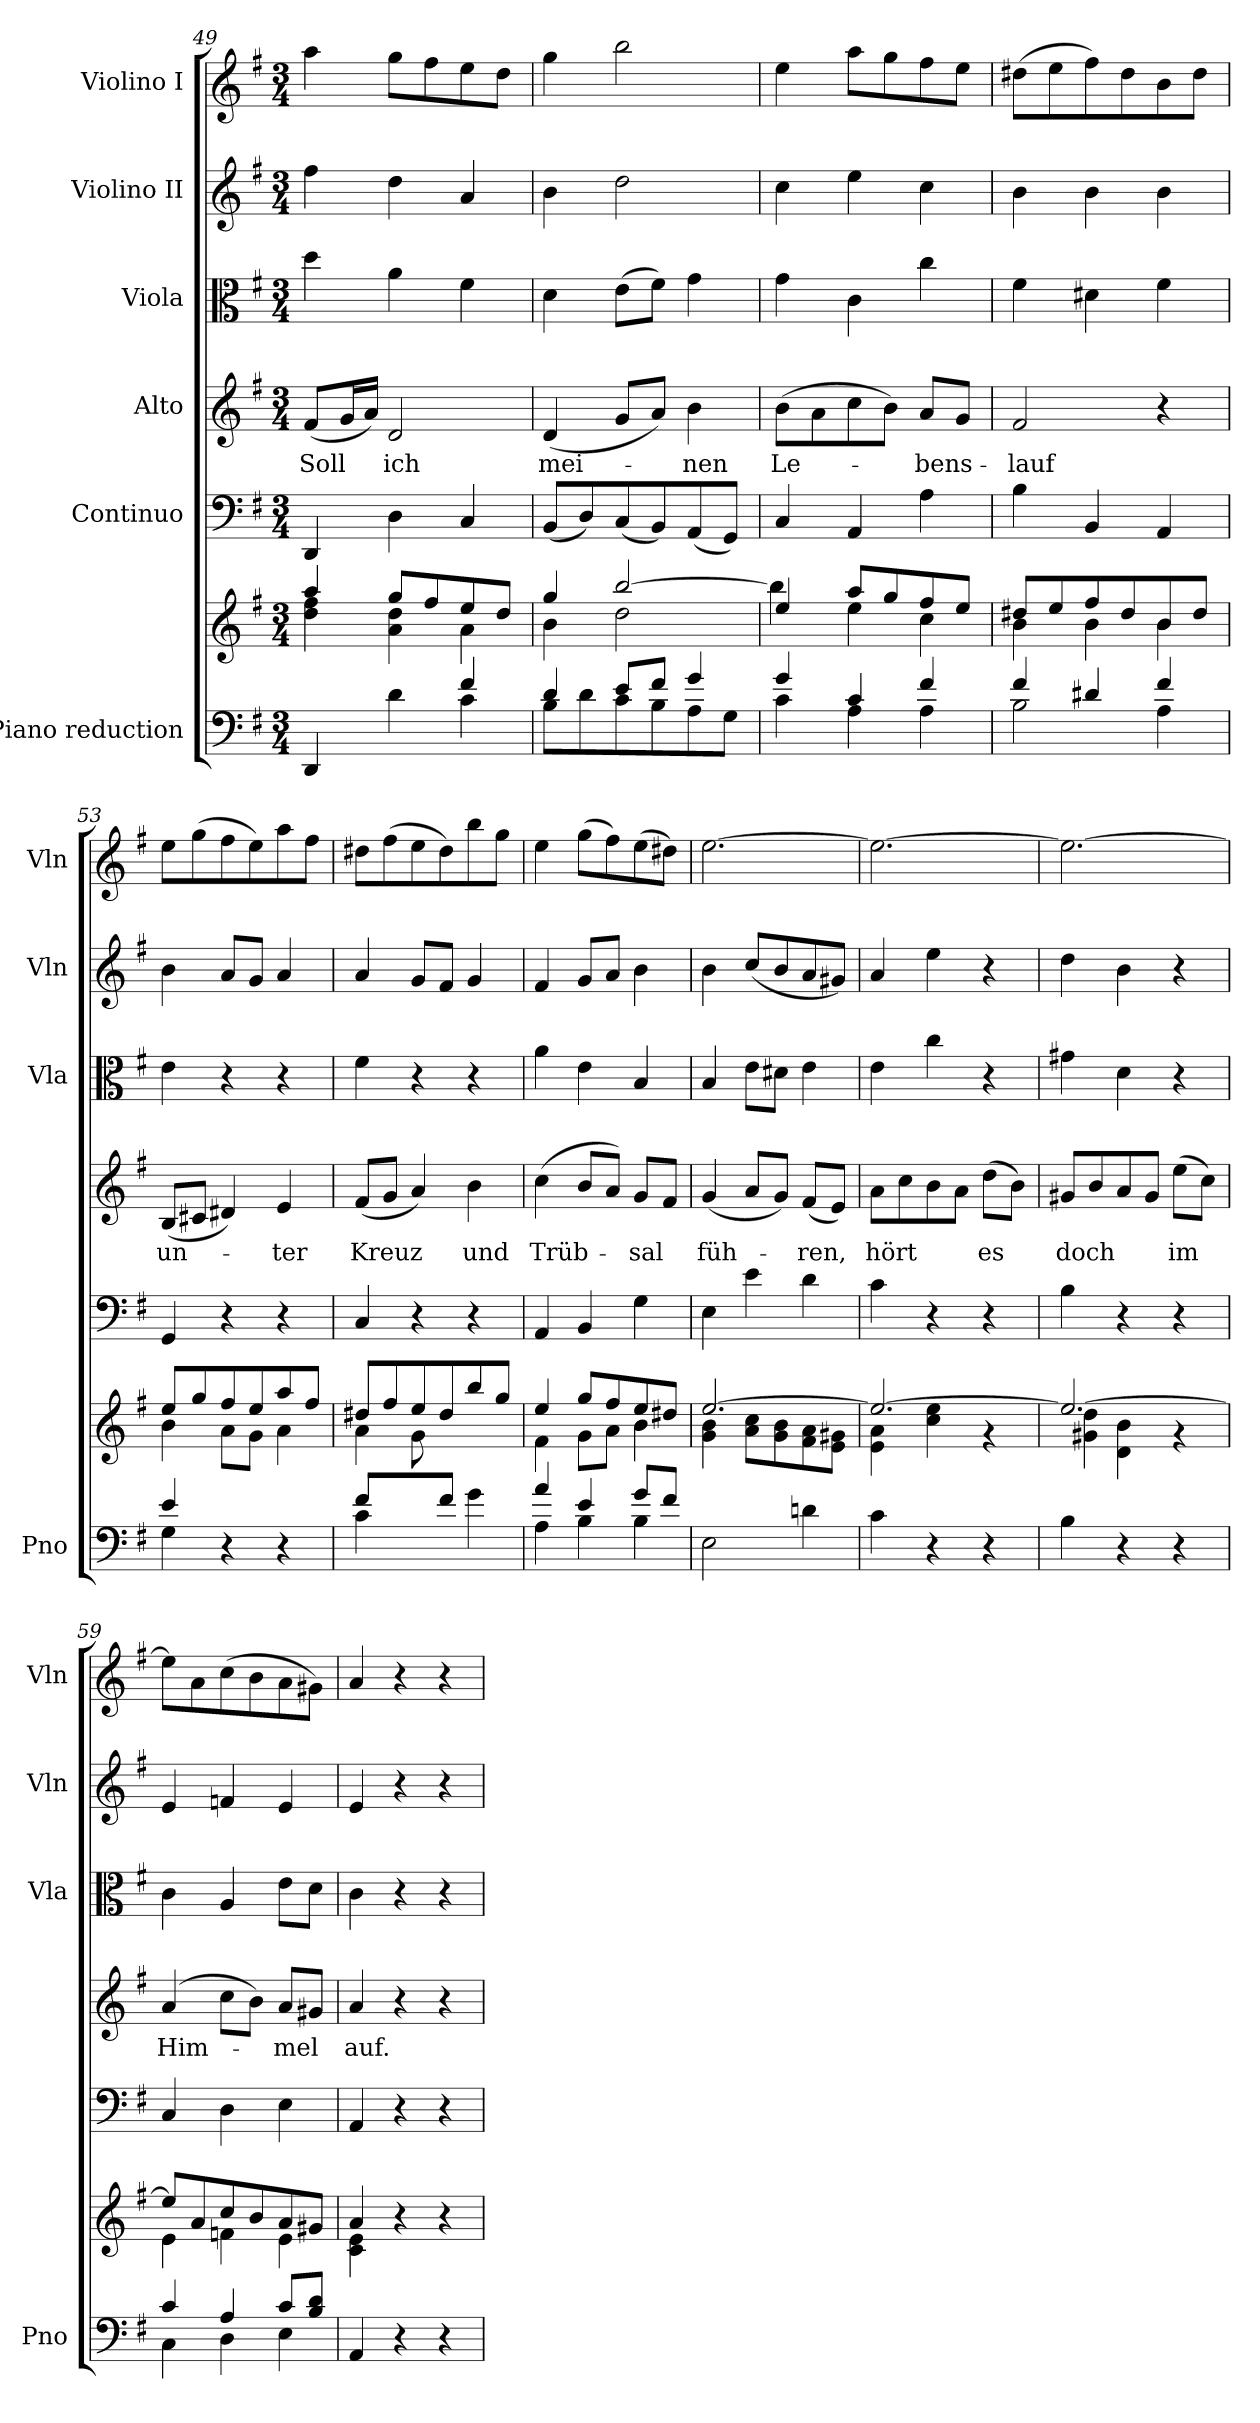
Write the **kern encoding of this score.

**kern	**kern	**kern	**kern	**text	**kern	**kern	**kern
*part6	*part6	*part5	*part4	*part4	*part3	*part2	*part1
*staff7	*staff6	*staff5	*staff4	*staff4	*staff3	*staff2	*staff1
*I"Piano reduction	*	*I"Continuo	*I"Alto	*	*I"Viola	*I"Violino II	*I"Violino I
*I'Pno	*	*	*	*	*I'Vla	*I'Vln	*I'Vln
*clefF4	*clefG2	*clefF4	*clefG2	*	*clefC3	*clefG2	*clefG2
*k[f#]	*k[f#]	*k[f#]	*k[f#]	*	*k[f#]	*k[f#]	*k[f#]
*M3/4	*M3/4	*M3/4	*M3/4	*	*M3/4	*M3/4	*M3/4
=49	=49	=49	=49	=49	=49	=49	=49
*^	*^	*	*	*	*	*	*
!	!	!	!	!	!	!LO:LY:b	!	!	!
4DD/	4ryy	4aa/	4dd\ 4ff#\	4DD/	(<8f#/L	Soll	4dd\	4ff#\	4aa\
.	.	.	.	.	16g/L	.	.	.	.
.	.	.	.	.	16a/JJ)	.	.	.	.
!	!	!	!	!	!	!LO:LY:b	!	!	!
4ryy	4d\	8gg/L	4a\ 4dd\	4D\	2d/	ich	4a\	4dd\	8gg\L
.	.	8ff#/	.	.	.	.	.	.	8ff#\
4f#/	4c\	8ee/	4a\	4C/	.	.	4f#\	4a/	8ee\
.	.	8dd/J	.	.	.	.	.	.	8dd\J
=50	=50	=50	=50	=50	=50	=50	=50	=50	=50
!	!	!	!	!	!	!LO:LY:b	!	!	!
4d/	8B\L	4gg/	4b\	(<8BB/L	(<4d/	mei-	4d\	4b\	4gg\
.	8d\	.	.	8D/)	.	.	.	.	.
8e/L	8c\	[2bb/	2dd\	(<8C/	8g/L	.	(>8e\L	2dd\	2bb\
8f#/J	8B\	.	.	8BB/)	8a/J)	.	8f#\J)	.	.
!	!	!	!	!	!	!LO:LY:b	!	!	!
4g/	8A\	.	.	(<8AA/	4b\	-nen	4g\	.	.
.	8G\J	.	.	8GG/J)	.	.	.	.	.
=51	=51	=51	=51	=51	=51	=51	=51	=51	=51
!	!	!	!	!	!	!LO:LY:b	!	!	!
4g/	4c\	4ee/	4bb\]	4C/	(>8b\L	Le-	4g\	4cc\	4ee\
.	.	.	.	.	8a\	.	.	.	.
4c/	4A\	8aa/L	4ee\	4AA/	8cc\	.	4c\	4ee\	8aa\L
.	.	8gg/	.	.	8b\J)	.	.	.	8gg\
!	!	!	!	!	!	!LO:LY:b	!	!	!
4f#/	4A\	8ff#/	4cc\	4A\	8a/L	-bens-	4cc\	4cc\	8ff#\
.	.	8ee/J	.	.	8g/J	.	.	.	8ee\J
=52	=52	=52	=52	=52	=52	=52	=52	=52	=52
!	!	!	!	!	!	!LO:LY:b	!	!	!
4f#/	2B\	8dd#X/L	4b\	4B\	2f#/	-lauf	4f#\	4b\	(>8dd#X\L
.	.	8ee/	.	.	.	.	.	.	8ee\
4d#X/	.	8ff#/	4b\	4BB/	.	.	4d#X\	4b\	8ff#\)
.	.	8dd#/	.	.	.	.	.	.	8dd#\
4f#/	4A\	8b/	4b\	4AA/	4r	.	4f#\	4b\	8b\
.	.	8dd#/J	.	.	.	.	.	.	8dd#\J
!!LO:PB:g=z
=53	=53	=53	=53	=53	=53	=53	=53	=53	=53
!	!	!	!	!	!	!LO:LY:b	!	!	!
4e/	4G\	8ee/L	4b\	4GG/	(<8B/L	un-	4e\	4b\	8ee\L
.	.	8gg/	.	.	8c#X/J	.	.	.	(>8gg\
4r	4ryy	8ff#/	8a\L	4r	4d#X/)	.	4r	8a/L	8ff#\
.	.	8ee/	8g\J	.	.	.	.	8g/J	8ee\)
!	!	!	!	!	!	!LO:LY:b	!	!	!
4r	4ryy	8aa/	4a\	4r	4e/	-ter	4r	4a/	8aa\
.	.	8ff#/J	.	.	.	.	.	.	8ff#\J
=54	=54	=54	=54	=54	=54	=54	=54	=54	=54
*	*	*	*^	*	*	*	*	*	*
!	!	!	!	!	!	!	!LO:LY:b	!	!	!
4f#/	4c\	8dd#X/L	4a\	4ryy	4C/	(<8f#/L	Kreuz	4f#\	4a/	8dd#X\L
.	.	8ff#/	.	.	.	8g/J	.	.	.	(>8ff#\
8ryy	4ryy	8ee/	2ryy	8g\L	4r	4a/)	.	4r	8g/L	8ee\
8f#/J	.	8dd#/	.	4.ryy	.	.	.	.	8f#/J	8dd#\)
!	!	!	!	!	!	!	!LO:LY:b	!	!	!
4g\	4ryy	8bb/	.	.	4r	4b\	und	4r	4g/	8bb\
.	.	8gg/J	.	.	.	.	.	.	.	8gg\J
*	*	*	*v	*v	*	*	*	*	*	*
=55	=55	=55	=55	=55	=55	=55	=55	=55	=55
!	!	!	!	!	!	!LO:LY:b	!	!	!
4a/	4A\	4ee/	4f#\	4AA/	(>4cc\	Trüb-	4a\	4f#/	4ee\
4e/	4B\	8gg/L	8g\L	4BB/	8b/L	.	4e\	8g/L	(>8gg\L
.	.	8ff#/	8a\J	.	8a/J)	.	.	8a/J	8ff#\)
!	!	!	!	!	!	!LO:LY:b	!	!	!
8g/L	4B\	8ee/	4b\	4G\	8g/L	-sal	4B/	4b\	(>8ee\
8f#/J	.	8dd#X/J	.	.	8f#/J	.	.	.	8dd#X\J)
*v	*v	*	*	*	*	*	*	*	*
=56	=56	=56	=56	=56	=56	=56	=56	=56
!	!	!	!	!	!LO:LY:b	!	!	!
2E\	[2.ee/	4g\ 4b\	4E\	(<4g/	füh-	4B/	4b\	[2.ee\
.	.	8a\ 8cc\L	4e\	8a/L	.	8e\L	(<8cc/L	.
.	.	8g\ 8b\	.	8g/J)	.	8d#X\J	8b/	.
!	!	!	!	!	!LO:LY:b	!	!	!
4dn\	.	8f#\ 8a\	4d\	(<8f#/L	-ren,	4e\	8a/	.
.	.	8e\ 8g#X\J	.	8e/J)	.	.	8g#X/J)	.
=57	=57	=57	=57	=57	=57	=57	=57	=57
!	!	!	!	!	!LO:LY:b	!	!	!
4c\	2.ee/_	4e\ 4a\	4c\	8a\L	hört	4e\	4a/	2.ee\_
.	.	.	.	8cc\	.	.	.	.
4r	.	4cc\ 4ee\	4r	8b\	.	4cc\	4ee\	.
.	.	.	.	8a\J	.	.	.	.
!	!	!	!	!	!LO:LY:b	!	!	!
4r	.	4r	4r	(>8dd\L	es	4r	4r	.
.	.	.	.	8b\J)	.	.	.	.
=58	=58	=58	=58	=58	=58	=58	=58	=58
!	!	!	!	!	!LO:LY:b	!	!	!
4B\	2.ee/_	4g#X\ 4dd\	4B\	8g#X/L	doch	4g#X\	4dd\	2.ee\_
.	.	.	.	8b/	.	.	.	.
4r	.	4d\ 4b\	4r	8a/	.	4d\	4b\	.
.	.	.	.	8g#/J	.	.	.	.
!	!	!	!	!	!LO:LY:b	!	!	!
4r	.	4r	4r	(>8ee\L	im	4r	4r	.
.	.	.	.	8cc\J)	.	.	.	.
=59	=59	=59	=59	=59	=59	=59	=59	=59
*^	*	*	*	*	*	*	*	*
!	!	!	!	!	!	!LO:LY:b	!	!	!
4c/	4C\	8ee/L]	4e\	4C/	(>4a/	Him-	4c\	4e/	8ee\L]
.	.	8a/	.	.	.	.	.	.	8a\
4A/	4D\	8cc/	4fn\	4D\	8cc\L	.	4A/	4fn/	(>8cc\
.	.	8b/	.	.	8b\J)	.	.	.	8b\
!	!	!	!	!	!	!LO:LY:b	!	!	!
8c/L	4E\	8a/	4e\	4E\	8a/L	-mel	8e\L	4e/	8a\
8B/ 8d/J	.	8g#X/J	.	.	8g#X/J	.	8d\J	.	8g#X\J)
*v	*v	*	*	*	*	*	*	*	*
=60	=60	=60	=60	=60	=60	=60	=60	=60
!	!	!	!	!	!LO:LY:b	!	!	!
4AA/	4a/	4c\ 4e\	4AA/	4a/	auf.	4c\	4e/	4a/
4r	4r	4ryy	4r	4r	.	4r	4r	4r
4r	4r	4ryy	4r	4r	.	4r	4r	4r
*	*v	*v	*	*	*	*	*	*
=	=	=	=	=	=	=	=
*-	*-	*-	*-	*-	*-	*-	*-
